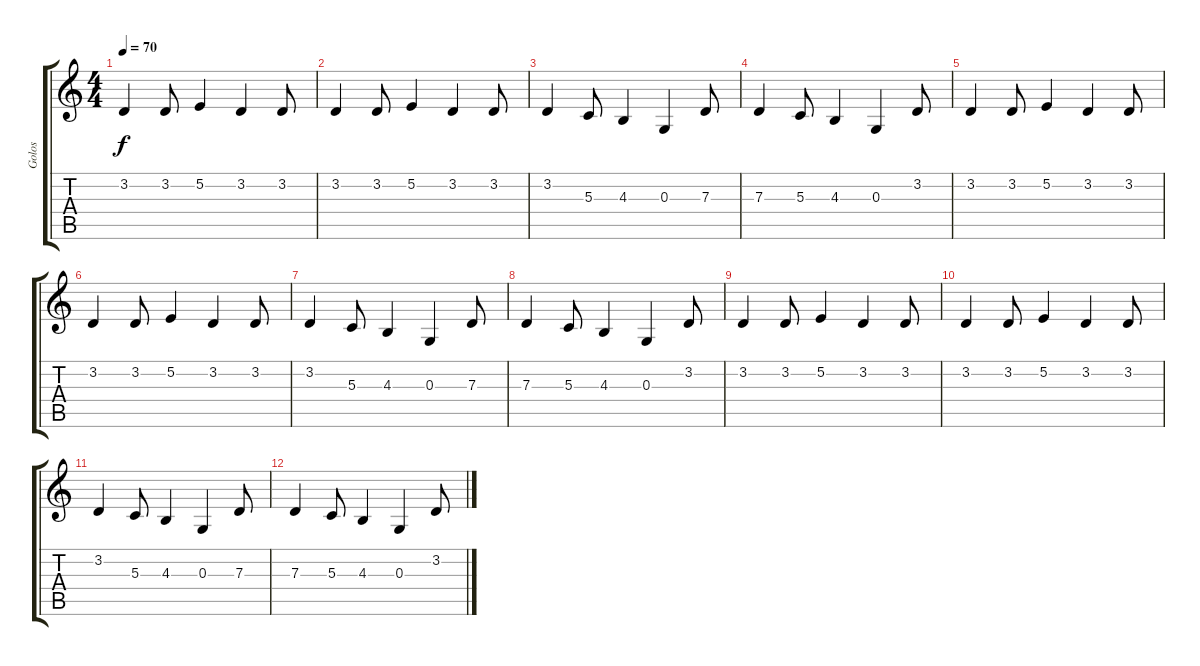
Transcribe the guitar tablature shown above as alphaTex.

\track ("Golos" "Golos") {instrument fx5brightness}
\staff {score tabs}
\tuning (E4 B3 G3 D3 A2 E2) {hide}
\ts (4 4)
\tempo 70
\clef g2
\ks c
3.2.4{dy f} 3.2.8 5.2.4 3.2.4 3.2.8 |
3.2.4 3.2.8 5.2.4 3.2.4 3.2.8 |
3.2.4 5.3.8 4.3.4 0.3.4 7.3.8 |
7.3.4 5.3.8 4.3.4 0.3.4 3.2.8 |
3.2.4 3.2.8 5.2.4 3.2.4 3.2.8 |
3.2.4 3.2.8 5.2.4 3.2.4 3.2.8 |
3.2.4 5.3.8 4.3.4 0.3.4 7.3.8 |
7.3.4 5.3.8 4.3.4 0.3.4 3.2.8 |
3.2.4 3.2.8 5.2.4 3.2.4 3.2.8 |
3.2.4 3.2.8 5.2.4 3.2.4 3.2.8 |
3.2.4 5.3.8 4.3.4 0.3.4 7.3.8 |
7.3.4 5.3.8 4.3.4 0.3.4 3.2.8
